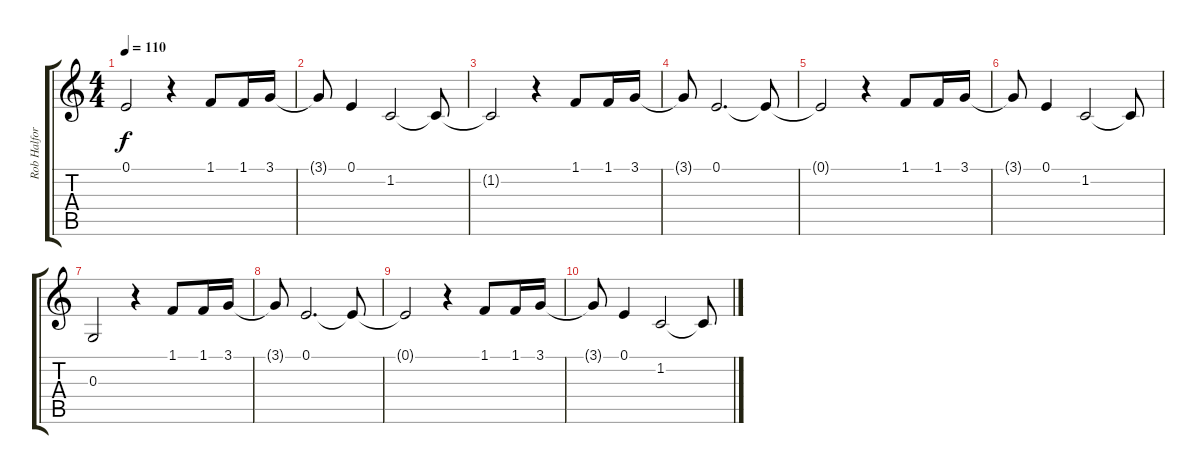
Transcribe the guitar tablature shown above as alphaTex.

\track ("Rob Halford" "Rob Halfor") {instrument tenorsax}
\staff {score tabs}
\tuning (E4 B3 G3 D3 A2 E2) {hide}
\ts (4 4)
\tempo 110
\clef g2
\ks c
0.1{t}.2{dy f} r.4 1.1.8 1.1.16 3.1.16 |
3.1{t}.8 0.1.4 1.2.2 1.2{t}.8 |
1.2{t}.2 r.4 1.1.8 1.1.16 3.1.16 |
3.1{t}.8 0.1.2{d} 0.1{t}.8 |
0.1{t}.2 r.4 1.1.8 1.1.16 3.1.16 |
3.1{t}.8 0.1.4 1.2.2 1.2{t}.8 |
0.3.2{volume 16} r.4 1.1.8 1.1.16 3.1.16 |
3.1{t}.8 0.1.2{d} 0.1{t}.8 |
0.1{t}.2 r.4 1.1.8 1.1.16 3.1.16 |
3.1{t}.8 0.1.4 1.2.2 1.2{t}.8
